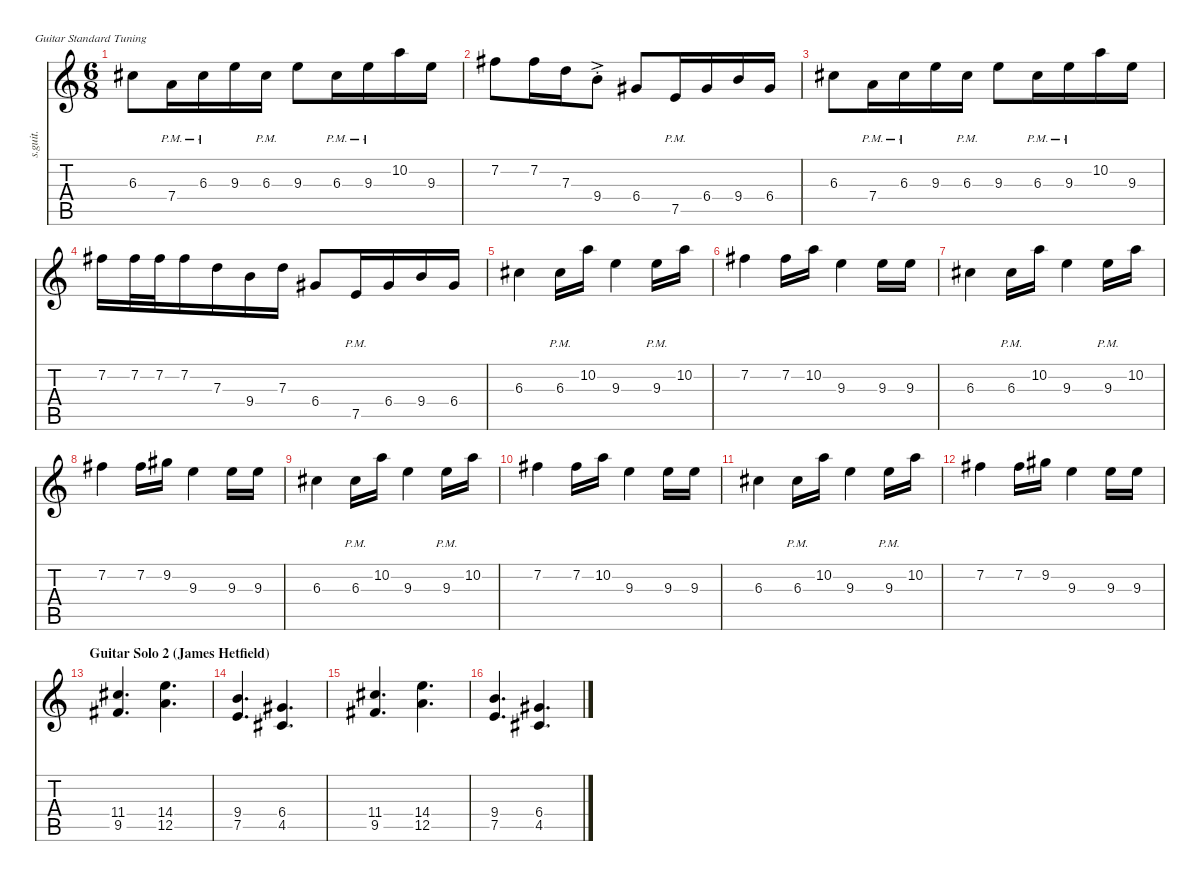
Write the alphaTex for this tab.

\defaultSystemsLayout 4
\hideDynamics
\bracketExtendMode nobrackets
\track ("Kirk Hammett - Lead Guitar" "s.guit.") {instrument distortionguitar}
\staff {score tabs}
\tuning (E4 B3 G3 D3 A2 E2)
\ts (6 8)
\tempo (78 hide)
\clef g2
\ks c
6.3{acc #}.8{lyrics (0 "") lyrics (1 "") lyrics (2 "") lyrics (3 "") lyrics (4 "") dy f} 7.4{pm}.16{lyrics (0 "") lyrics (1 "") lyrics (2 "") lyrics (3 "") lyrics (4 "")} 6.3{pm acc #}.16{lyrics (0 "") lyrics (1 "") lyrics (2 "") lyrics (3 "") lyrics (4 "")} 9.3.16{lyrics (0 "") lyrics (1 "") lyrics (2 "") lyrics (3 "") lyrics (4 "")} 6.3{pm acc #}.16{lyrics (0 "") lyrics (1 "") lyrics (2 "") lyrics (3 "") lyrics (4 "")} 9.3.8{lyrics (0 "") lyrics (1 "") lyrics (2 "") lyrics (3 "") lyrics (4 "")} 6.3{pm acc #}.16{lyrics (0 "") lyrics (1 "") lyrics (2 "") lyrics (3 "") lyrics (4 "")} 9.3{pm}.16{lyrics (0 "") lyrics (1 "") lyrics (2 "") lyrics (3 "") lyrics (4 "")} 10.2.16{lyrics (0 "") lyrics (1 "") lyrics (2 "") lyrics (3 "") lyrics (4 "")} 9.3.16{lyrics (0 "") lyrics (1 "") lyrics (2 "") lyrics (3 "") lyrics (4 "")} |
7.2{acc #}.8{lyrics (0 "") lyrics (1 "") lyrics (2 "") lyrics (3 "") lyrics (4 "")} 7.2{acc #}.16{lyrics (0 "") lyrics (1 "") lyrics (2 "") lyrics (3 "") lyrics (4 "")} 7.3.16{lyrics (0 "") lyrics (1 "") lyrics (2 "") lyrics (3 "") lyrics (4 "")} 9.4{ac st}.8{lyrics (0 "") lyrics (1 "") lyrics (2 "") lyrics (3 "") lyrics (4 "") dy ppp} 6.4{acc #}.8{lyrics (0 "") lyrics (1 "") lyrics (2 "") lyrics (3 "") lyrics (4 "") dy f} 7.5{pm}.16{lyrics (0 "") lyrics (1 "") lyrics (2 "") lyrics (3 "") lyrics (4 "")} 6.4{acc #}.16{lyrics (0 "") lyrics (1 "") lyrics (2 "") lyrics (3 "") lyrics (4 "")} 9.4.16{lyrics (0 "") lyrics (1 "") lyrics (2 "") lyrics (3 "") lyrics (4 "")} 6.4{acc #}.16{lyrics (0 "") lyrics (1 "") lyrics (2 "") lyrics (3 "") lyrics (4 "")} |
6.3{acc #}.8{lyrics (0 "") lyrics (1 "") lyrics (2 "") lyrics (3 "") lyrics (4 "")} 7.4{pm}.16{lyrics (0 "") lyrics (1 "") lyrics (2 "") lyrics (3 "") lyrics (4 "")} 6.3{pm acc #}.16{lyrics (0 "") lyrics (1 "") lyrics (2 "") lyrics (3 "") lyrics (4 "")} 9.3.16{lyrics (0 "") lyrics (1 "") lyrics (2 "") lyrics (3 "") lyrics (4 "")} 6.3{pm acc #}.16{lyrics (0 "") lyrics (1 "") lyrics (2 "") lyrics (3 "") lyrics (4 "")} 9.3.8{lyrics (0 "") lyrics (1 "") lyrics (2 "") lyrics (3 "") lyrics (4 "")} 6.3{pm acc #}.16{lyrics (0 "") lyrics (1 "") lyrics (2 "") lyrics (3 "") lyrics (4 "")} 9.3{pm}.16{lyrics (0 "") lyrics (1 "") lyrics (2 "") lyrics (3 "") lyrics (4 "")} 10.2.16{lyrics (0 "") lyrics (1 "") lyrics (2 "") lyrics (3 "") lyrics (4 "")} 9.3.16{lyrics (0 "") lyrics (1 "") lyrics (2 "") lyrics (3 "") lyrics (4 "")} |
7.2{acc #}.16{lyrics (0 "") lyrics (1 "") lyrics (2 "") lyrics (3 "") lyrics (4 "")} 7.2{acc #}.32{lyrics (0 "") lyrics (1 "") lyrics (2 "") lyrics (3 "") lyrics (4 "")} 7.2{acc #}.32{lyrics (0 "") lyrics (1 "") lyrics (2 "") lyrics (3 "") lyrics (4 "")} 7.2{acc #}.16{lyrics (0 "") lyrics (1 "") lyrics (2 "") lyrics (3 "") lyrics (4 "")} 7.3.16{lyrics (0 "") lyrics (1 "") lyrics (2 "") lyrics (3 "") lyrics (4 "")} 9.4.16{lyrics (0 "") lyrics (1 "") lyrics (2 "") lyrics (3 "") lyrics (4 "")} 7.3.16{lyrics (0 "") lyrics (1 "") lyrics (2 "") lyrics (3 "") lyrics (4 "")} 6.4{acc #}.8{lyrics (0 "") lyrics (1 "") lyrics (2 "") lyrics (3 "") lyrics (4 "")} 7.5{pm}.16{lyrics (0 "") lyrics (1 "") lyrics (2 "") lyrics (3 "") lyrics (4 "")} 6.4{acc #}.16{lyrics (0 "") lyrics (1 "") lyrics (2 "") lyrics (3 "") lyrics (4 "")} 9.4.16{lyrics (0 "") lyrics (1 "") lyrics (2 "") lyrics (3 "") lyrics (4 "")} 6.4{acc #}.16{lyrics (0 "") lyrics (1 "") lyrics (2 "") lyrics (3 "") lyrics (4 "")} |
6.3{acc #}.4{lyrics (0 "") lyrics (1 "") lyrics (2 "") lyrics (3 "") lyrics (4 "")} 6.3{pm acc #}.16{lyrics (0 "") lyrics (1 "") lyrics (2 "") lyrics (3 "") lyrics (4 "")} 10.2.16{lyrics (0 "") lyrics (1 "") lyrics (2 "") lyrics (3 "") lyrics (4 "")} 9.3.4{lyrics (0 "") lyrics (1 "") lyrics (2 "") lyrics (3 "") lyrics (4 "")} 9.3{pm}.16{lyrics (0 "") lyrics (1 "") lyrics (2 "") lyrics (3 "") lyrics (4 "")} 10.2.16{lyrics (0 "") lyrics (1 "") lyrics (2 "") lyrics (3 "") lyrics (4 "")} |
7.2{acc #}.4{lyrics (0 "") lyrics (1 "") lyrics (2 "") lyrics (3 "") lyrics (4 "")} 7.2{acc #}.16{lyrics (0 "") lyrics (1 "") lyrics (2 "") lyrics (3 "") lyrics (4 "")} 10.2.16{lyrics (0 "") lyrics (1 "") lyrics (2 "") lyrics (3 "") lyrics (4 "")} 9.3.4{lyrics (0 "") lyrics (1 "") lyrics (2 "") lyrics (3 "") lyrics (4 "")} 9.3.16{lyrics (0 "") lyrics (1 "") lyrics (2 "") lyrics (3 "") lyrics (4 "")} 9.3.16{lyrics (0 "") lyrics (1 "") lyrics (2 "") lyrics (3 "") lyrics (4 "")} |
6.3{acc #}.4{lyrics (0 "") lyrics (1 "") lyrics (2 "") lyrics (3 "") lyrics (4 "")} 6.3{pm acc #}.16{lyrics (0 "") lyrics (1 "") lyrics (2 "") lyrics (3 "") lyrics (4 "")} 10.2.16{lyrics (0 "") lyrics (1 "") lyrics (2 "") lyrics (3 "") lyrics (4 "")} 9.3.4{lyrics (0 "") lyrics (1 "") lyrics (2 "") lyrics (3 "") lyrics (4 "")} 9.3{pm}.16{lyrics (0 "") lyrics (1 "") lyrics (2 "") lyrics (3 "") lyrics (4 "")} 10.2.16{lyrics (0 "") lyrics (1 "") lyrics (2 "") lyrics (3 "") lyrics (4 "")} |
7.2{acc #}.4{lyrics (0 "") lyrics (1 "") lyrics (2 "") lyrics (3 "") lyrics (4 "")} 7.2{acc #}.16{lyrics (0 "") lyrics (1 "") lyrics (2 "") lyrics (3 "") lyrics (4 "")} 9.2{acc #}.16{lyrics (0 "") lyrics (1 "") lyrics (2 "") lyrics (3 "") lyrics (4 "")} 9.3.4{lyrics (0 "") lyrics (1 "") lyrics (2 "") lyrics (3 "") lyrics (4 "")} 9.3.16{lyrics (0 "") lyrics (1 "") lyrics (2 "") lyrics (3 "") lyrics (4 "")} 9.3.16{lyrics (0 "") lyrics (1 "") lyrics (2 "") lyrics (3 "") lyrics (4 "")} |
6.3{acc #}.4{lyrics (0 "") lyrics (1 "") lyrics (2 "") lyrics (3 "") lyrics (4 "")} 6.3{pm acc #}.16{lyrics (0 "") lyrics (1 "") lyrics (2 "") lyrics (3 "") lyrics (4 "")} 10.2.16{lyrics (0 "") lyrics (1 "") lyrics (2 "") lyrics (3 "") lyrics (4 "")} 9.3.4{lyrics (0 "") lyrics (1 "") lyrics (2 "") lyrics (3 "") lyrics (4 "")} 9.3{pm}.16{lyrics (0 "") lyrics (1 "") lyrics (2 "") lyrics (3 "") lyrics (4 "")} 10.2.16{lyrics (0 "") lyrics (1 "") lyrics (2 "") lyrics (3 "") lyrics (4 "")} |
7.2{acc #}.4{lyrics (0 "") lyrics (1 "") lyrics (2 "") lyrics (3 "") lyrics (4 "")} 7.2{acc #}.16{lyrics (0 "") lyrics (1 "") lyrics (2 "") lyrics (3 "") lyrics (4 "")} 10.2.16{lyrics (0 "") lyrics (1 "") lyrics (2 "") lyrics (3 "") lyrics (4 "")} 9.3.4{lyrics (0 "") lyrics (1 "") lyrics (2 "") lyrics (3 "") lyrics (4 "")} 9.3.16{lyrics (0 "") lyrics (1 "") lyrics (2 "") lyrics (3 "") lyrics (4 "")} 9.3.16{lyrics (0 "") lyrics (1 "") lyrics (2 "") lyrics (3 "") lyrics (4 "")} |
6.3{acc #}.4{lyrics (0 "") lyrics (1 "") lyrics (2 "") lyrics (3 "") lyrics (4 "")} 6.3{pm acc #}.16{lyrics (0 "") lyrics (1 "") lyrics (2 "") lyrics (3 "") lyrics (4 "")} 10.2.16{lyrics (0 "") lyrics (1 "") lyrics (2 "") lyrics (3 "") lyrics (4 "")} 9.3.4{lyrics (0 "") lyrics (1 "") lyrics (2 "") lyrics (3 "") lyrics (4 "")} 9.3{pm}.16{lyrics (0 "") lyrics (1 "") lyrics (2 "") lyrics (3 "") lyrics (4 "")} 10.2.16{lyrics (0 "") lyrics (1 "") lyrics (2 "") lyrics (3 "") lyrics (4 "")} |
7.2{acc #}.4{lyrics (0 "") lyrics (1 "") lyrics (2 "") lyrics (3 "") lyrics (4 "")} 7.2{acc #}.16{lyrics (0 "") lyrics (1 "") lyrics (2 "") lyrics (3 "") lyrics (4 "")} 9.2{acc #}.16{lyrics (0 "") lyrics (1 "") lyrics (2 "") lyrics (3 "") lyrics (4 "")} 9.3.4{lyrics (0 "") lyrics (1 "") lyrics (2 "") lyrics (3 "") lyrics (4 "")} 9.3.16{lyrics (0 "") lyrics (1 "") lyrics (2 "") lyrics (3 "") lyrics (4 "")} 9.3.16{lyrics (0 "") lyrics (1 "") lyrics (2 "") lyrics (3 "") lyrics (4 "")} |
\section ("" "Guitar Solo 2 (James Hetfield)")
(11.4{acc #} 9.5{acc #}).4{d lyrics (0 "") lyrics (1 "") lyrics (2 "") lyrics (3 "") lyrics (4 "")} (14.4 12.5).4{d lyrics (0 "") lyrics (1 "") lyrics (2 "") lyrics (3 "") lyrics (4 "")} |
(9.4 7.5).4{d lyrics (0 "") lyrics (1 "") lyrics (2 "") lyrics (3 "") lyrics (4 "")} (6.4{acc #} 4.5{acc #}).4{d lyrics (0 "") lyrics (1 "") lyrics (2 "") lyrics (3 "") lyrics (4 "")} |
(11.4{acc #} 9.5{acc #}).4{d lyrics (0 "") lyrics (1 "") lyrics (2 "") lyrics (3 "") lyrics (4 "")} (14.4 12.5).4{d lyrics (0 "") lyrics (1 "") lyrics (2 "") lyrics (3 "") lyrics (4 "")} |
(9.4 7.5).4{d lyrics (0 "") lyrics (1 "") lyrics (2 "") lyrics (3 "") lyrics (4 "")} (6.4{acc #} 4.5{acc #}).4{d lyrics (0 "") lyrics (1 "") lyrics (2 "") lyrics (3 "") lyrics (4 "")}
